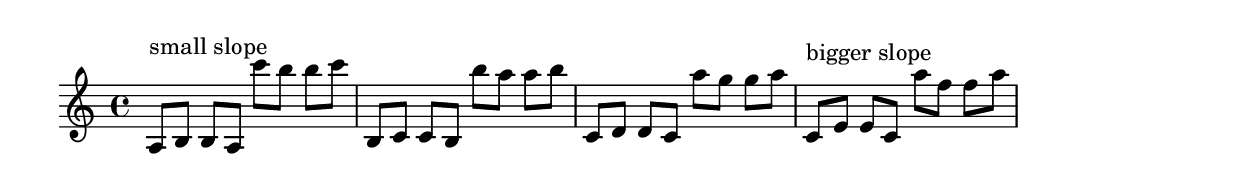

\version "2.7.39"
\header{

  texidoc="Simple beams on middle staffline are allowed to be
    slightly sloped, even if the notes have ledgers.  Beams reaching
    beyond middle line can have bigger slope."

}

\layout{
  ragged-right = ##t
  indent = 0
}

\relative c'{
  %%\override Staff.Stem  #'beamed-lengths = #'(3.50)
  %%  c8[ d]
  %%  d[ c]
  %% r2
  %% \override Staff.Stem  #'beamed-lengths = #'(3.26)

  a8[^"small slope" b]
  b[ a]

  c''[ b]
  b[ c]

				% baerenreiter test
  b,,[ c]
  c[ b]

  b''[ a]
  a[ b]

  c,,[ d]
  d[ c]
  
  a''[ g]
  g[ a]

  c,,[^"bigger slope" e]
  e[ c]
  
  a''[ f]
  f[ a]
}

